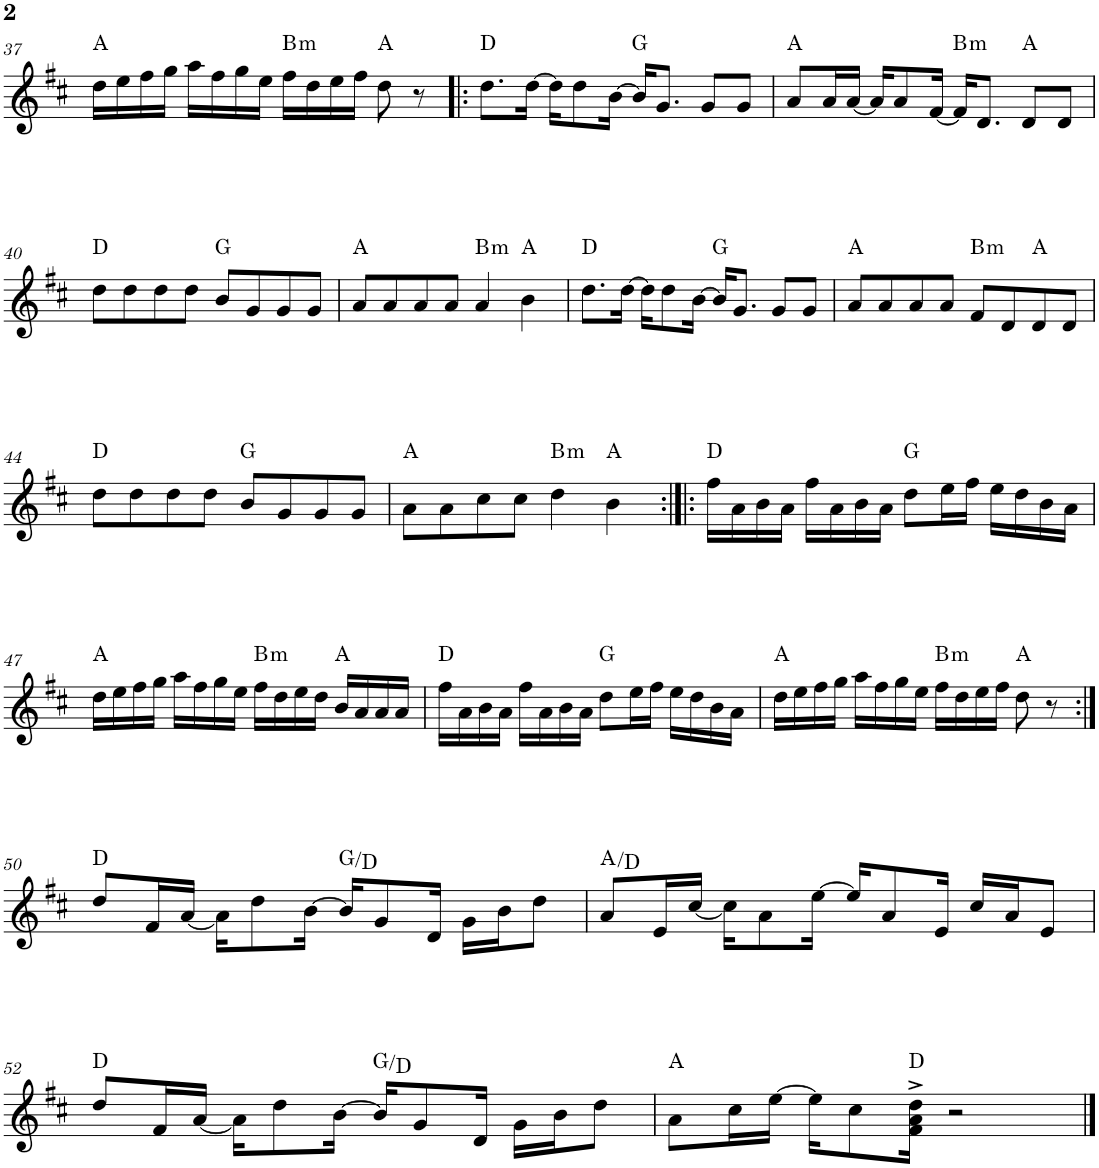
**kern	**harte
*part1	*part1
*staff1	*
*I"P1	*
!!LO:PB:g=z
*clefG2	*
*k[f#c#]	*
*D:	*
*M4/4	*
=37	=37
16dd\LL	A:maj
16ee\	.
16ff#\	.
16gg\JJ	.
16aa\LL	.
16ff#\	.
16gg\	.
16ee\JJ	.
!	!LO:H:kt=m
16ff#\LL	B:min
16dd\	.
16ee\	.
16ff#\JJ	.
8dd\	A:maj
8r	.
=38!|:	=38!|:
8.dd\L	D:maj
[>16dd\Jk	.
16dd\KL]	.
8dd\	.
[>16b\Jk	.
16b/KL]	G:maj
8.g/J	.
8g/L	.
8g/J	.
=39	=39
8a/L	A:maj
16a/L	.
[<16a/JJ	.
16a/KL]	.
8a/	.
[<16f#/Jk	.
!	!LO:H:kt=m
16f#/KL]	B:min
8.d/J	.
8d/L	A:maj
8d/J	.
!!LO:LB:g=z
=40	=40
8dd\L	D:maj
8dd\	.
8dd\	.
8dd\J	.
8b/L	G:maj
8g/	.
8g/	.
8g/J	.
=41	=41
8a/L	A:maj
8a/	.
8a/	.
8a/J	.
!	!LO:H:kt=m
4a/	B:min
4b\	A:maj
=42	=42
8.dd\L	D:maj
[>16dd\Jk	.
16dd\KL]	.
8dd\	.
[>16b\Jk	.
16b/KL]	G:maj
8.g/J	.
8g/L	.
8g/J	.
=43	=43
8a/L	A:maj
8a/	.
8a/	.
8a/J	.
!	!LO:H:kt=m
8f#/L	B:min
8d/	.
8d/	A:maj
8d/J	.
!!LO:LB:g=z
=44	=44
8dd\L	D:maj
8dd\	.
8dd\	.
8dd\J	.
8b/L	G:maj
8g/	.
8g/	.
8g/J	.
=45	=45
8a\L	A:maj
8a\	.
8cc#\	.
8cc#\J	.
!	!LO:H:kt=m
4dd\	B:min
4b\	A:maj
=46:|!|:	=46:|!|:
16ff#\LL	D:maj
16a\	.
16b\	.
16a\JJ	.
16ff#\LL	.
16a\	.
16b\	.
16a\JJ	.
8dd\L	G:maj
16ee\L	.
16ff#\JJ	.
16ee\LL	.
16dd\	.
16b\	.
16a\JJ	.
!!LO:LB:g=z
=47	=47
16dd\LL	A:maj
16ee\	.
16ff#\	.
16gg\JJ	.
16aa\LL	.
16ff#\	.
16gg\	.
16ee\JJ	.
!	!LO:H:kt=m
16ff#\LL	B:min
16dd\	.
16ee\	.
16dd\JJ	.
16b/LL	A:maj
16a/	.
16a/	.
16a/JJ	.
=48	=48
16ff#\LL	D:maj
16a\	.
16b\	.
16a\JJ	.
16ff#\LL	.
16a\	.
16b\	.
16a\JJ	.
8dd\L	G:maj
16ee\L	.
16ff#\JJ	.
16ee\LL	.
16dd\	.
16b\	.
16a\JJ	.
=49	=49
16dd\LL	A:maj
16ee\	.
16ff#\	.
16gg\JJ	.
16aa\LL	.
16ff#\	.
16gg\	.
16ee\JJ	.
!	!LO:H:kt=m
16ff#\LL	B:min
16dd\	.
16ee\	.
16ff#\JJ	.
8dd\	A:maj
8r	.
!!LO:LB:g=z
=50:|!	=50:|!
8dd/L	D:maj
16f#/L	.
[<16a/JJ	.
16a\KL]	.
8dd\	.
[>16b\Jk	.
16b/KL]	G:maj/5
8g/	.
16d/Jk	.
16g\LL	.
16b\J	.
8dd\J	.
=51	=51
8a/L	A:maj/4
16e/L	.
[<16cc#/JJ	.
16cc#\KL]	.
8a\	.
[>16ee\Jk	.
16ee/KL]	.
8a/	.
16e/Jk	.
16cc#/LL	.
16a/J	.
8e/J	.
!!LO:LB:g=z
=52	=52
8dd/L	D:maj
16f#/L	.
[<16a/JJ	.
16a\KL]	.
8dd\	.
[>16b\Jk	.
16b/KL]	G:maj/5
8g/	.
16d/Jk	.
16g\LL	.
16b\J	.
8dd\J	.
=53	=53
8a\L	A:maj
16cc#\L	.
[>16ee\JJ	.
16ee\KL]	.
8cc#\	.
16f#\^ 16a\^ 16dd\^Jk	D:maj
2r	.
==	==
*-	*-
